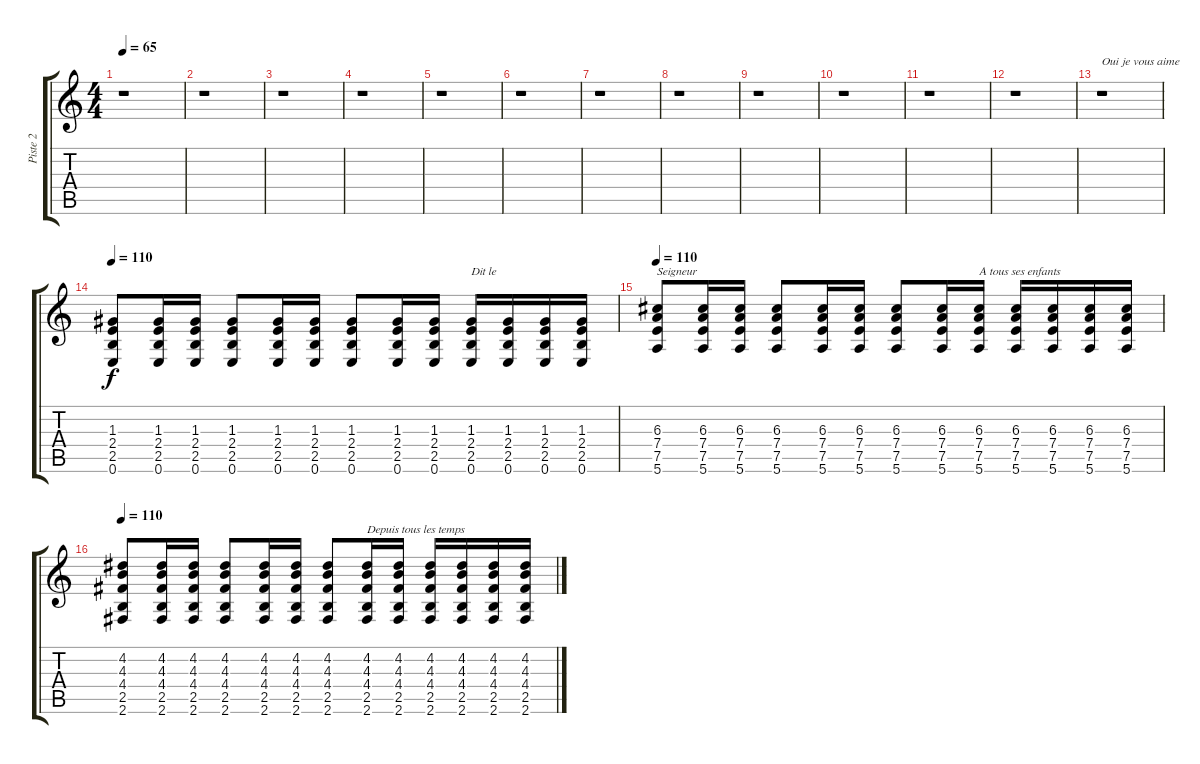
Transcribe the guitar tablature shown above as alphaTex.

\track ("Piste 2" "Piste 2") {instrument distortionguitar}
\staff {score tabs}
\tuning (E4 B3 G3 D3 A2 E2) {hide}
\ts (4 4)
\tempo 65
\clef g2
\ks c
r.1{dy f} |
r.1 |
r.1 |
r.1 |
r.1 |
r.1 |
r.1 |
r.1 |
r.1 |
r.1 |
r.1 |
r.1 |
r.1{txt "Oui je vous aime"} |
\tempo 110
(1.3 2.4 2.5 0.6).8 (1.3 2.4 2.5 0.6).16 (1.3 2.4 2.5 0.6).16 (1.3 2.4 2.5 0.6).8 (1.3 2.4 2.5 0.6).16 (1.3 2.4 2.5 0.6).16 (1.3 2.4 2.5 0.6).8 (1.3 2.4 2.5 0.6).16 (1.3 2.4 2.5 0.6).16 (1.3 2.4 2.5 0.6).16{txt "Dit le "} (1.3 2.4 2.5 0.6).16 (1.3 2.4 2.5 0.6).16 (1.3 2.4 2.5 0.6).16 |
\tempo 110
(6.3 7.4 7.5 5.6).8{txt "Seigneur"} (6.3 7.4 7.5 5.6).16 (6.3 7.4 7.5 5.6).16 (6.3 7.4 7.5 5.6).8 (6.3 7.4 7.5 5.6).16 (6.3 7.4 7.5 5.6).16 (6.3 7.4 7.5 5.6).8 (6.3 7.4 7.5 5.6).16 (6.3 7.4 7.5 5.6).16{txt "A tous ses enfants"} (6.3 7.4 7.5 5.6).16 (6.3 7.4 7.5 5.6).16 (6.3 7.4 7.5 5.6).16 (6.3 7.4 7.5 5.6).16 |
\tempo 110
(4.2 4.3 4.4 2.5 2.6).8 (4.2 4.3 4.4 2.5 2.6).16 (4.2 4.3 4.4 2.5 2.6).16 (4.2 4.3 4.4 2.5 2.6).8 (4.2 4.3 4.4 2.5 2.6).16 (4.2 4.3 4.4 2.5 2.6).16 (4.2 4.3 4.4 2.5 2.6).8 (4.2 4.3 4.4 2.5 2.6).16{txt "Depuis tous les temps"} (4.2 4.3 4.4 2.5 2.6).16 (4.2 4.3 4.4 2.5 2.6).16 (4.2 4.3 4.4 2.5 2.6).16 (4.2 4.3 4.4 2.5 2.6).16 (4.2 4.3 4.4 2.5 2.6).16
